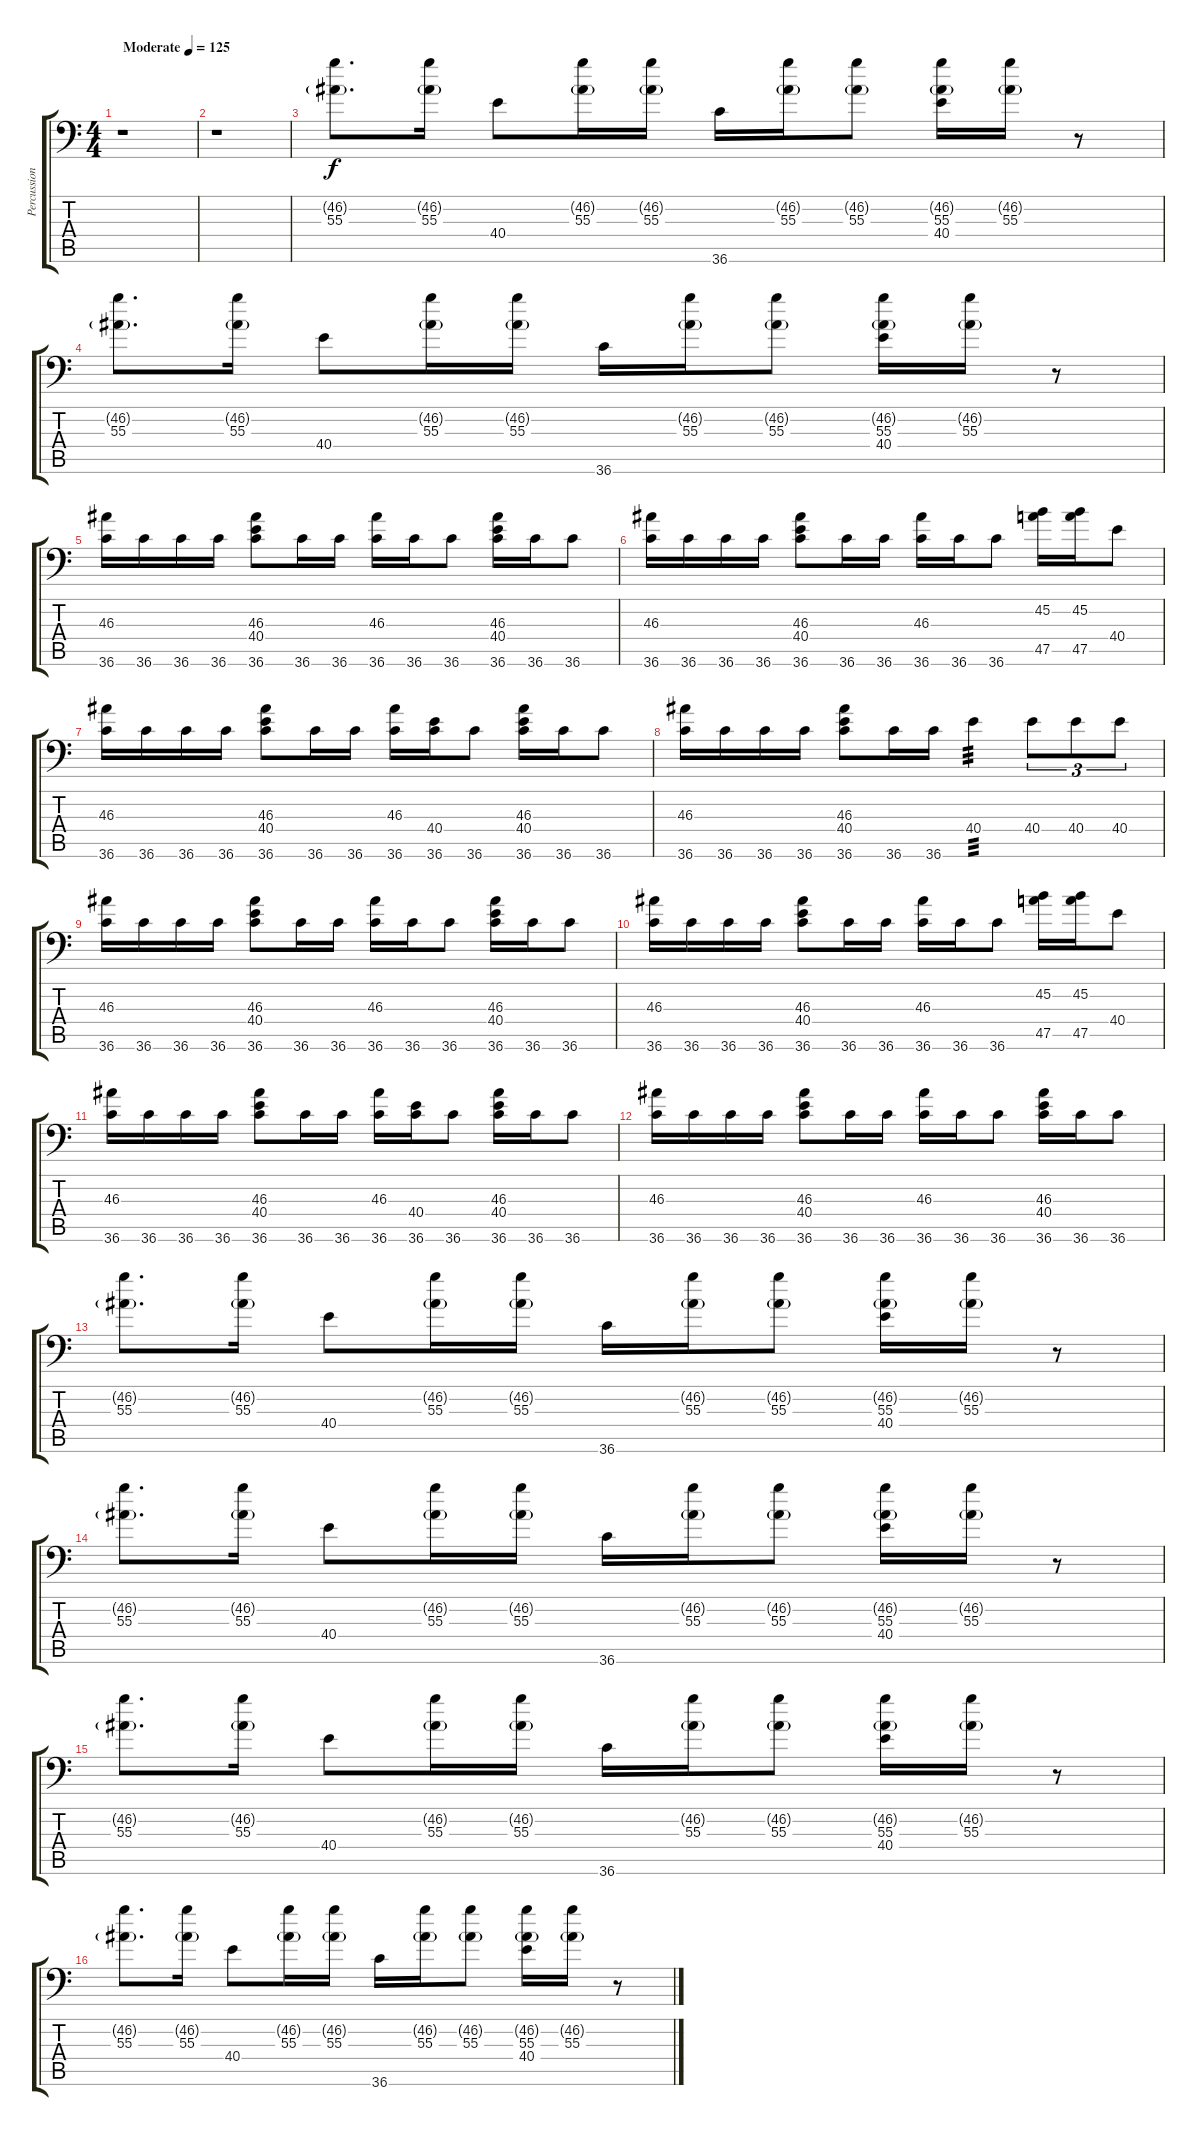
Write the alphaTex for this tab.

\track ("Percussion" "Percussion") {instrument acousticgrandpiano}
\staff {score tabs}
\tuning (C-1 C-1 C-1 C-1 C-1 C-1) {hide}
\ts (4 4)
\tempo (125 "Moderate")
\clef f4
\ks c
r.1{dy f instrument acousticgrandpiano} |
r.1 |
(46.2{g} 55.3).8{d} (46.2{g} 55.3).16 40.4.8 (46.2{g} 55.3).16 (46.2{g} 55.3).16 36.6.16 (46.2{g} 55.3).16 (46.2{g} 55.3).8 (46.2{g} 55.3 40.4).16 (46.2{g} 55.3).16 r.8 |
(46.2{g} 55.3).8{d} (46.2{g} 55.3).16 40.4.8 (46.2{g} 55.3).16 (46.2{g} 55.3).16 36.6.16 (46.2{g} 55.3).16 (46.2{g} 55.3).8 (46.2{g} 55.3 40.4).16 (46.2{g} 55.3).16 r.8 |
(46.3 36.6).16 36.6.16 36.6.16 36.6.16 (46.3 40.4 36.6).8 36.6.16 36.6.16 (46.3 36.6).16 36.6.16 36.6.8 (46.3 40.4 36.6).16 36.6.16 36.6.8 |
(46.3 36.6).16 36.6.16 36.6.16 36.6.16 (46.3 40.4 36.6).8 36.6.16 36.6.16 (46.3 36.6).16 36.6.16 36.6.8 (45.2 47.5).16 (45.2 47.5).16 40.4.8 |
(46.3 36.6).16 36.6.16 36.6.16 36.6.16 (46.3 40.4 36.6).8 36.6.16 36.6.16 (46.3 36.6).16 (40.4 36.6).16 36.6.8 (46.3 40.4 36.6).16 36.6.16 36.6.8 |
(46.3 36.6).16 36.6.16 36.6.16 36.6.16 (46.3 40.4 36.6).8 36.6.16 36.6.16 40.4.4{tp 3} 40.4.8{tu (3 2)} 40.4.8{tu (3 2)} 40.4.8{tu (3 2)} |
(46.3 36.6).16 36.6.16 36.6.16 36.6.16 (46.3 40.4 36.6).8 36.6.16 36.6.16 (46.3 36.6).16 36.6.16 36.6.8 (46.3 40.4 36.6).16 36.6.16 36.6.8 |
(46.3 36.6).16 36.6.16 36.6.16 36.6.16 (46.3 40.4 36.6).8 36.6.16 36.6.16 (46.3 36.6).16 36.6.16 36.6.8 (45.2 47.5).16 (45.2 47.5).16 40.4.8 |
(46.3 36.6).16 36.6.16 36.6.16 36.6.16 (46.3 40.4 36.6).8 36.6.16 36.6.16 (46.3 36.6).16 (40.4 36.6).16 36.6.8 (46.3 40.4 36.6).16 36.6.16 36.6.8 |
(46.3 36.6).16 36.6.16 36.6.16 36.6.16 (46.3 40.4 36.6).8 36.6.16 36.6.16 (46.3 36.6).16 36.6.16 36.6.8 (46.3 40.4 36.6).16 36.6.16 36.6.8 |
(46.2{g} 55.3).8{d} (46.2{g} 55.3).16 40.4.8 (46.2{g} 55.3).16 (46.2{g} 55.3).16 36.6.16 (46.2{g} 55.3).16 (46.2{g} 55.3).8 (46.2{g} 55.3 40.4).16 (46.2{g} 55.3).16 r.8 |
(46.2{g} 55.3).8{d} (46.2{g} 55.3).16 40.4.8 (46.2{g} 55.3).16 (46.2{g} 55.3).16 36.6.16 (46.2{g} 55.3).16 (46.2{g} 55.3).8 (46.2{g} 55.3 40.4).16 (46.2{g} 55.3).16 r.8 |
(46.2{g} 55.3).8{d} (46.2{g} 55.3).16 40.4.8 (46.2{g} 55.3).16 (46.2{g} 55.3).16 36.6.16 (46.2{g} 55.3).16 (46.2{g} 55.3).8 (46.2{g} 55.3 40.4).16 (46.2{g} 55.3).16 r.8 |
(46.2{g} 55.3).8{d} (46.2{g} 55.3).16 40.4.8 (46.2{g} 55.3).16 (46.2{g} 55.3).16 36.6.16 (46.2{g} 55.3).16 (46.2{g} 55.3).8 (46.2{g} 55.3 40.4).16 (46.2{g} 55.3).16 r.8
